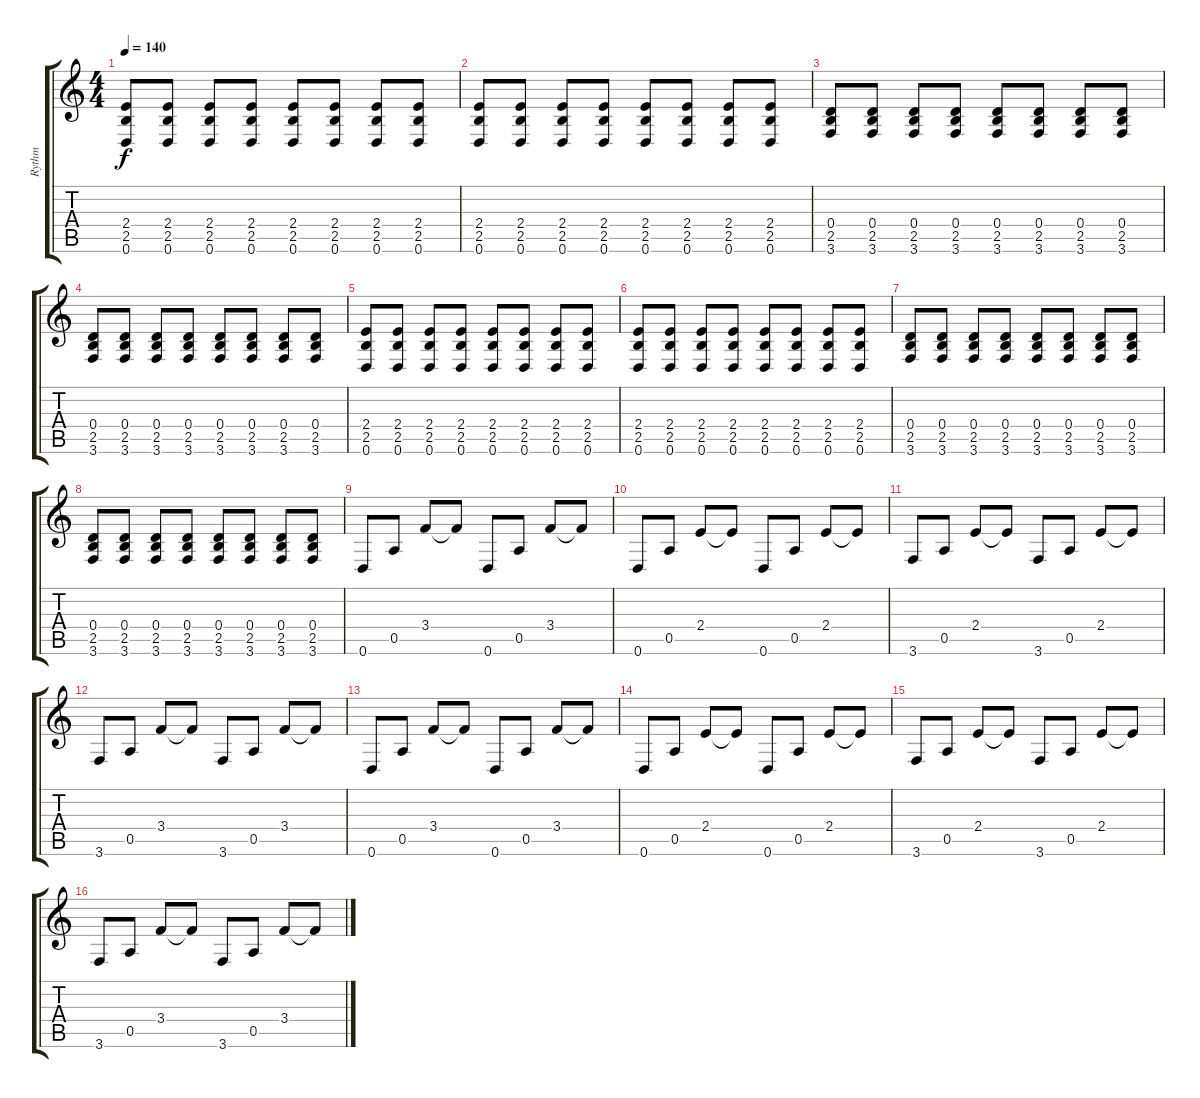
\track ("Rythm" "Rythm") {instrument distortionguitar}
\staff {score tabs}
\tuning (E4 B3 G3 D3 A2 D2) {hide}
\ts (4 4)
\tempo 140
\clef g2
\ks c
(2.4 2.5 0.6).8{dy f instrument distortionguitar} (2.4 2.5 0.6).8 (2.4 2.5 0.6).8 (2.4 2.5 0.6).8 (2.4 2.5 0.6).8 (2.4 2.5 0.6).8 (2.4 2.5 0.6).8 (2.4 2.5 0.6).8 |
(2.4 2.5 0.6).8 (2.4 2.5 0.6).8 (2.4 2.5 0.6).8 (2.4 2.5 0.6).8 (2.4 2.5 0.6).8 (2.4 2.5 0.6).8 (2.4 2.5 0.6).8 (2.4 2.5 0.6).8 |
(0.4 2.5 3.6).8 (0.4 2.5 3.6).8 (0.4 2.5 3.6).8 (0.4 2.5 3.6).8 (0.4 2.5 3.6).8 (0.4 2.5 3.6).8 (0.4 2.5 3.6).8 (0.4 2.5 3.6).8 |
(0.4 2.5 3.6).8 (0.4 2.5 3.6).8 (0.4 2.5 3.6).8 (0.4 2.5 3.6).8 (0.4 2.5 3.6).8 (0.4 2.5 3.6).8 (0.4 2.5 3.6).8 (0.4 2.5 3.6).8 |
(2.4 2.5 0.6).8 (2.4 2.5 0.6).8 (2.4 2.5 0.6).8 (2.4 2.5 0.6).8 (2.4 2.5 0.6).8 (2.4 2.5 0.6).8 (2.4 2.5 0.6).8 (2.4 2.5 0.6).8 |
(2.4 2.5 0.6).8 (2.4 2.5 0.6).8 (2.4 2.5 0.6).8 (2.4 2.5 0.6).8 (2.4 2.5 0.6).8 (2.4 2.5 0.6).8 (2.4 2.5 0.6).8 (2.4 2.5 0.6).8 |
(0.4 2.5 3.6).8 (0.4 2.5 3.6).8 (0.4 2.5 3.6).8 (0.4 2.5 3.6).8 (0.4 2.5 3.6).8 (0.4 2.5 3.6).8 (0.4 2.5 3.6).8 (0.4 2.5 3.6).8 |
(0.4 2.5 3.6).8 (0.4 2.5 3.6).8 (0.4 2.5 3.6).8 (0.4 2.5 3.6).8 (0.4 2.5 3.6).8 (0.4 2.5 3.6).8 (0.4 2.5 3.6).8 (0.4 2.5 3.6).8 |
0.6.8{instrument distortionguitar} 0.5.8 3.4.8 3.4{t}.8 0.6.8 0.5.8 3.4.8 3.4{t}.8 |
0.6.8 0.5.8 2.4.8 2.4{t}.8 0.6.8 0.5.8 2.4.8 2.4{t}.8 |
3.6.8 0.5.8 2.4.8 2.4{t}.8 3.6.8 0.5.8 2.4.8 2.4{t}.8 |
3.6.8 0.5.8 3.4.8 3.4{t}.8 3.6.8 0.5.8 3.4.8 3.4{t}.8 |
0.6.8{instrument distortionguitar} 0.5.8 3.4.8 3.4{t}.8 0.6.8 0.5.8 3.4.8 3.4{t}.8 |
0.6.8 0.5.8 2.4.8 2.4{t}.8 0.6.8 0.5.8 2.4.8 2.4{t}.8 |
3.6.8 0.5.8 2.4.8 2.4{t}.8 3.6.8 0.5.8 2.4.8 2.4{t}.8 |
3.6.8 0.5.8 3.4.8 3.4{t}.8 3.6.8 0.5.8 3.4.8 3.4{t}.8
